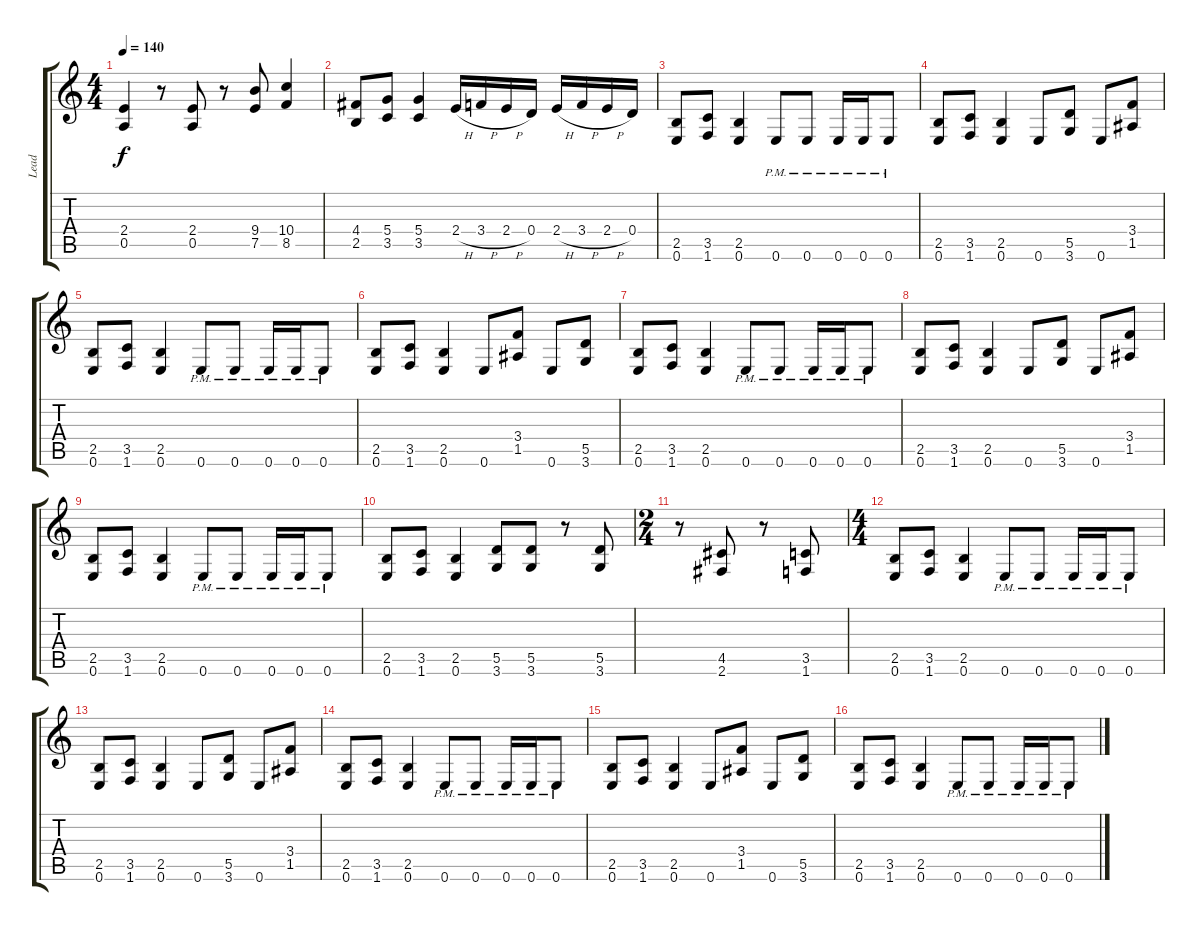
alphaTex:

\track ("Lead " "Lead ") {instrument distortionguitar}
\staff {score tabs}
\tuning (E4 B3 G3 D3 A2 E2) {hide}
\ts (4 4)
\tempo 140
\clef g2
\ks c
(2.4 0.5).4{dy f} r.8 (2.4 0.5).8 r.8 (9.4 7.5).8 (10.4 8.5).4 |
(4.4 2.5).8 (5.4 3.5).8 (5.4 3.5).4 2.4{h}.16 3.4{h}.16 2.4{h}.16 0.4.16 2.4{h}.16 3.4{h}.16 2.4{h}.16 0.4.16 |
(2.5 0.6).8 (3.5 1.6).8 (2.5 0.6).4 0.6{pm}.8 0.6{pm}.8 0.6{pm}.16 0.6{pm}.16 0.6{pm}.8 |
(2.5 0.6).8 (3.5 1.6).8 (2.5 0.6).4 0.6.8 (5.5 3.6).8 0.6.8 (3.4 1.5).8 |
(2.5 0.6).8 (3.5 1.6).8 (2.5 0.6).4 0.6{pm}.8 0.6{pm}.8 0.6{pm}.16 0.6{pm}.16 0.6{pm}.8 |
(2.5 0.6).8 (3.5 1.6).8 (2.5 0.6).4 0.6.8 (3.4 1.5).8 0.6.8 (5.5 3.6).8 |
(2.5 0.6).8 (3.5 1.6).8 (2.5 0.6).4 0.6{pm}.8 0.6{pm}.8 0.6{pm}.16 0.6{pm}.16 0.6{pm}.8 |
(2.5 0.6).8 (3.5 1.6).8 (2.5 0.6).4 0.6.8 (5.5 3.6).8 0.6.8 (3.4 1.5).8 |
(2.5 0.6).8 (3.5 1.6).8 (2.5 0.6).4 0.6{pm}.8 0.6{pm}.8 0.6{pm}.16 0.6{pm}.16 0.6{pm}.8 |
(2.5 0.6).8 (3.5 1.6).8 (2.5 0.6).4 (5.5 3.6).8 (5.5 3.6).8 r.8 (5.5 3.6).8 |
\ts (2 4)
r.8 (4.5 2.6).8 r.8 (3.5 1.6).8 |
\ts (4 4)
(2.5 0.6).8 (3.5 1.6).8 (2.5 0.6).4 0.6{pm}.8 0.6{pm}.8 0.6{pm}.16 0.6{pm}.16 0.6{pm}.8 |
(2.5 0.6).8 (3.5 1.6).8 (2.5 0.6).4 0.6.8 (5.5 3.6).8 0.6.8 (3.4 1.5).8 |
(2.5 0.6).8 (3.5 1.6).8 (2.5 0.6).4 0.6{pm}.8 0.6{pm}.8 0.6{pm}.16 0.6{pm}.16 0.6{pm}.8 |
(2.5 0.6).8 (3.5 1.6).8 (2.5 0.6).4 0.6.8 (3.4 1.5).8 0.6.8 (5.5 3.6).8 |
(2.5 0.6).8 (3.5 1.6).8 (2.5 0.6).4 0.6{pm}.8 0.6{pm}.8 0.6{pm}.16 0.6{pm}.16 0.6{pm}.8
